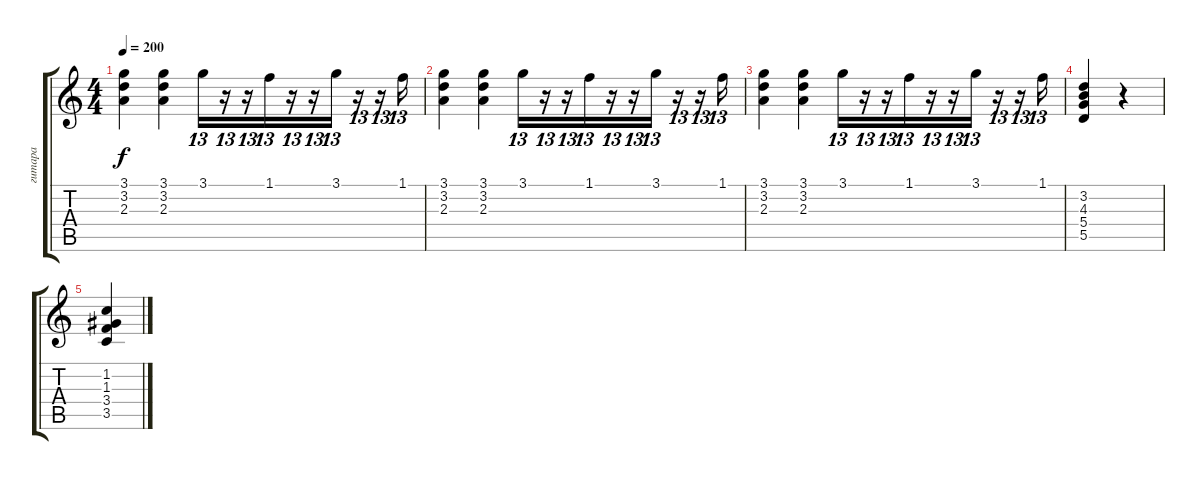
\track ("гитара" "гитара") {instrument acousticguitarsteel}
\staff {score tabs}
\tuning (E4 B3 G3 D3 A2 E2) {hide}
\ts (4 4)
\tempo 200
\clef g2
\ks c
(3.1 3.2 2.3).4{dy f} (3.1 3.2 2.3).4 3.1.16{tu (13 8)} r.16{tu (13 8)} r.16{tu (13 8)} 1.1.16{tu (13 8)} r.16{tu (13 8)} r.16{tu (13 8)} 3.1.16{tu (13 8)} r.16{tu (13 8)} r.16{tu (13 8)} 1.1.16{tu (13 8)} |
(3.1 3.2 2.3).4 (3.1 3.2 2.3).4 3.1.16{tu (13 8)} r.16{tu (13 8)} r.16{tu (13 8)} 1.1.16{tu (13 8)} r.16{tu (13 8)} r.16{tu (13 8)} 3.1.16{tu (13 8)} r.16{tu (13 8)} r.16{tu (13 8)} 1.1.16{tu (13 8)} |
(3.1 3.2 2.3).4 (3.1 3.2 2.3).4 3.1.16{tu (13 8)} r.16{tu (13 8)} r.16{tu (13 8)} 1.1.16{tu (13 8)} r.16{tu (13 8)} r.16{tu (13 8)} 3.1.16{tu (13 8)} r.16{tu (13 8)} r.16{tu (13 8)} 1.1.16{tu (13 8)} |
(3.2 4.3 5.4 5.5).4 r.4 |
(1.2 1.3 3.4 3.5).4
